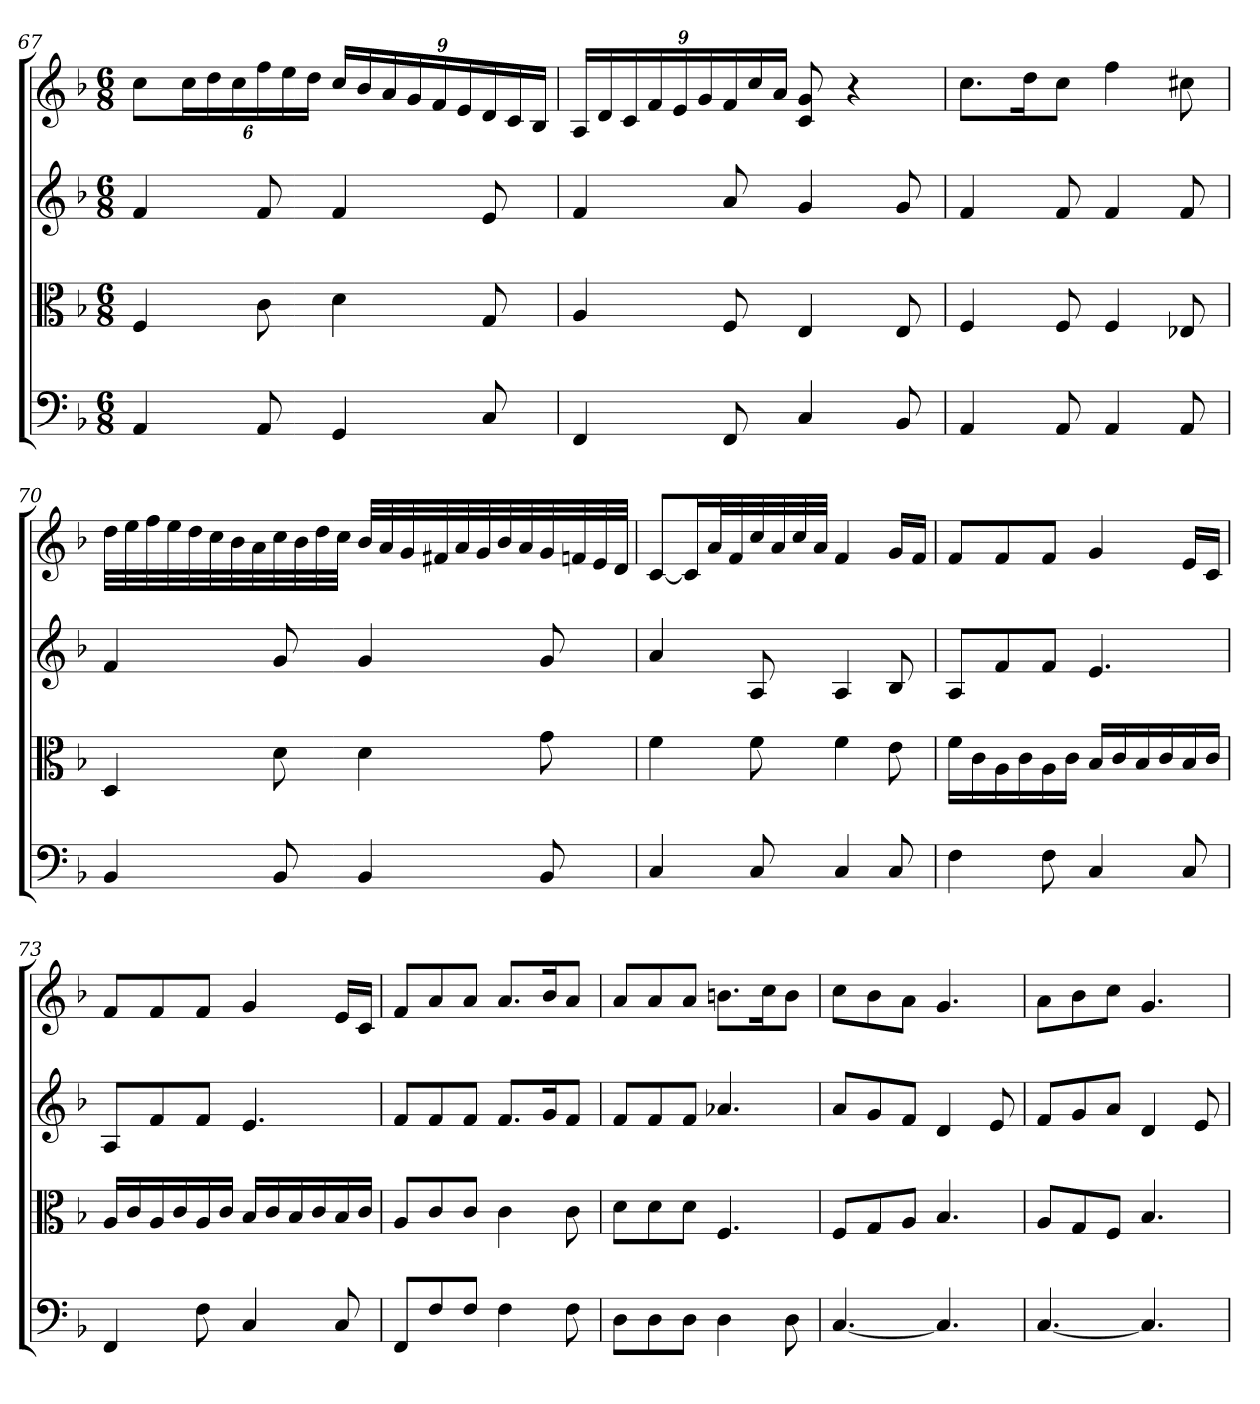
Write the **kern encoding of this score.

**kern	**kern	**kern	**kern
*part4	*part3	*part2	*part1
*staff4	*staff3	*staff2	*staff1
*clefF4	*clefC3	*	*
*k[b-]	*k[b-]	*k[b-]	*k[b-]
*F:	*F:	*F:	*F:
*M6/8	*M6/8	*M6/8	*M6/8
=67	=67	=67	=67
4AA	4F	4f	8ccL
.	.	.	24ccL
.	.	.	24dd
.	.	.	24cc
8AA	8c	8f	24ff
.	.	.	24ee
.	.	.	24ddJJ
4GG	4d	4f	24ccLL
.	.	.	24b-
.	.	.	24a
.	.	.	24g
.	.	.	24f
.	.	.	24e
8C	8G	8e	24d
.	.	.	24c
.	.	.	24B-JJ
=68	=68	=68	=68
4FF	4A	4f	24ALL
.	.	.	24d
.	.	.	24c
.	.	.	24f
.	.	.	24e
.	.	.	24g
8FF	8F	8a	24f
.	.	.	24cc
.	.	.	24aJJ
4C	4E	4g	8c 8g
.	.	.	4r
8BB-	8E	8g	.
=69	=69	=69	=69
4AA	4F	4f	8.ccL
.	.	.	16ddK
8AA	8F	8f	8ccJ
4AA	4F	4f	4ff
8AA	8E-X	8f	8cc#X
=70	=70	=70	=70
4BB-	4D	4f	32ddLLL
.	.	.	32ee
.	.	.	32ff
.	.	.	32ee
.	.	.	32dd
.	.	.	32cc
.	.	.	32b-
.	.	.	32a
8BB-	8d	8g	32cc
.	.	.	32b-
.	.	.	32dd
.	.	.	32ccJJJ
4BB-	4d	4g	32b-LLL
.	.	.	32a
.	.	.	32g
.	.	.	32f#X
.	.	.	32a
.	.	.	32g
.	.	.	32b-
.	.	.	32a
8BB-	8g	8g	32g
.	.	.	32fn
.	.	.	32e
.	.	.	32dJJJ
=71	=71	=71	=71
4C	4f	4a	[8cL
.	.	.	16cL]
.	.	.	32aL
.	.	.	32f
8C	8f	8A	32cc
.	.	.	32a
.	.	.	32cc
.	.	.	32aJJJ
4C	4f	4A	4f
8C	8e	8B-	16gLL
.	.	.	16fJJ
=72	=72	=72	=72
4F	16f\LL	8AL	8fL
.	16c\	.	.
.	16A\	8f	8f
.	16c\	.	.
8F	16A\	8fJ	8fJ
.	16c\JJ	.	.
4C	16B-/LL	4.e	4g
.	16c/	.	.
.	16B-/	.	.
.	16c/	.	.
8C	16B-/	.	16eLL
.	16c/JJ	.	16cJJ
=73	=73	=73	=73
4FF	16A/LL	8AL	8fL
.	16c/	.	.
.	16A/	8f	8f
.	16c/	.	.
8F	16A/	8fJ	8fJ
.	16c/JJ	.	.
4C	16B-/LL	4.e	4g
.	16c/	.	.
.	16B-/	.	.
.	16c/	.	.
8C	16B-/	.	16eLL
.	16c/JJ	.	16cJJ
=74	=74	=74	=74
8FF/L	8A/L	8fL	8fL
8F/	8c/	8f	8a
8F/J	8c/J	8fJ	8aJ
4F	4c	8.fL	8.aL
.	.	16gK	16b-K
8F	8c	8fJ	8aJ
=75	=75	=75	=75
8D\L	8d\L	8fL	8aL
8D\	8d\	8f	8a
8D\J	8d\J	8fJ	8aJ
4D	4.F	4.a-X	8.bnL
.	.	.	16ccK
8D	.	.	8bJ
=76	=76	=76	=76
[4.C	8F/L	8aL	8ccL
.	8G/	8g	8b-
.	8A/J	8fJ	8aJ
4.C]	4.B-	4d	4.g
.	.	8e	.
=77	=77	=77	=77
[4.C	8A/L	8fL	8aL
.	8G/	8g	8b-
.	8F/J	8aJ	8ccJ
4.C]	4.B-	4d	4.g
.	.	8e	.
=	=	=	=
*-	*-	*-	*-
